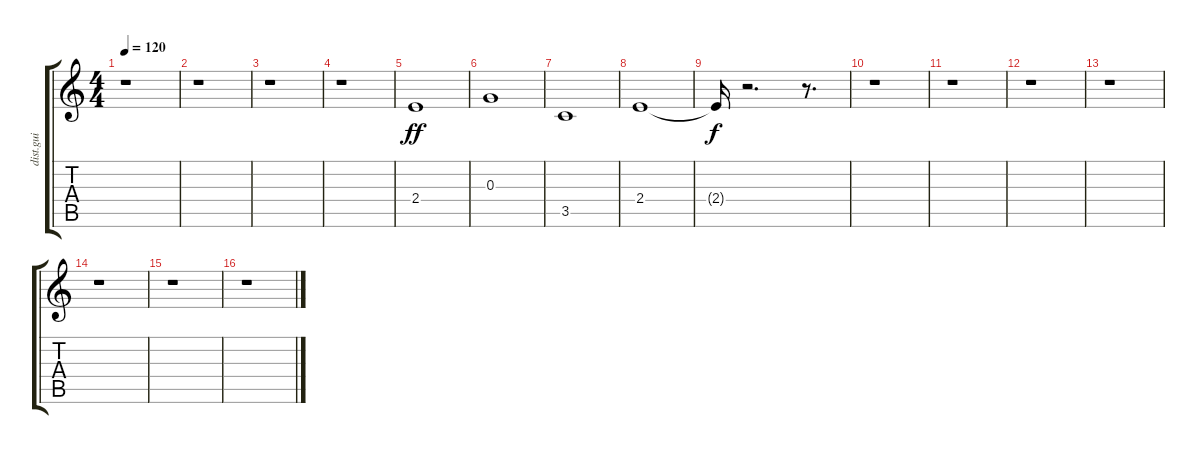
\track ("dist.gui" "dist.gui") {instrument distortionguitar}
\staff {score tabs}
\tuning (E4 B3 G3 D3 A2 E2) {hide}
\ts (4 4)
\tempo 120
\clef g2
\ks c
r.1{dy f} |
r.1 |
r.1 |
r.1 |
2.4.1{dy ff} |
0.3.1 |
3.5.1 |
2.4.1 |
2.4{t}.16{dy f} r.2{d} r.8{d} |
r.1 |
r.1 |
r.1 |
r.1 |
r.1 |
r.1 |
r.1
